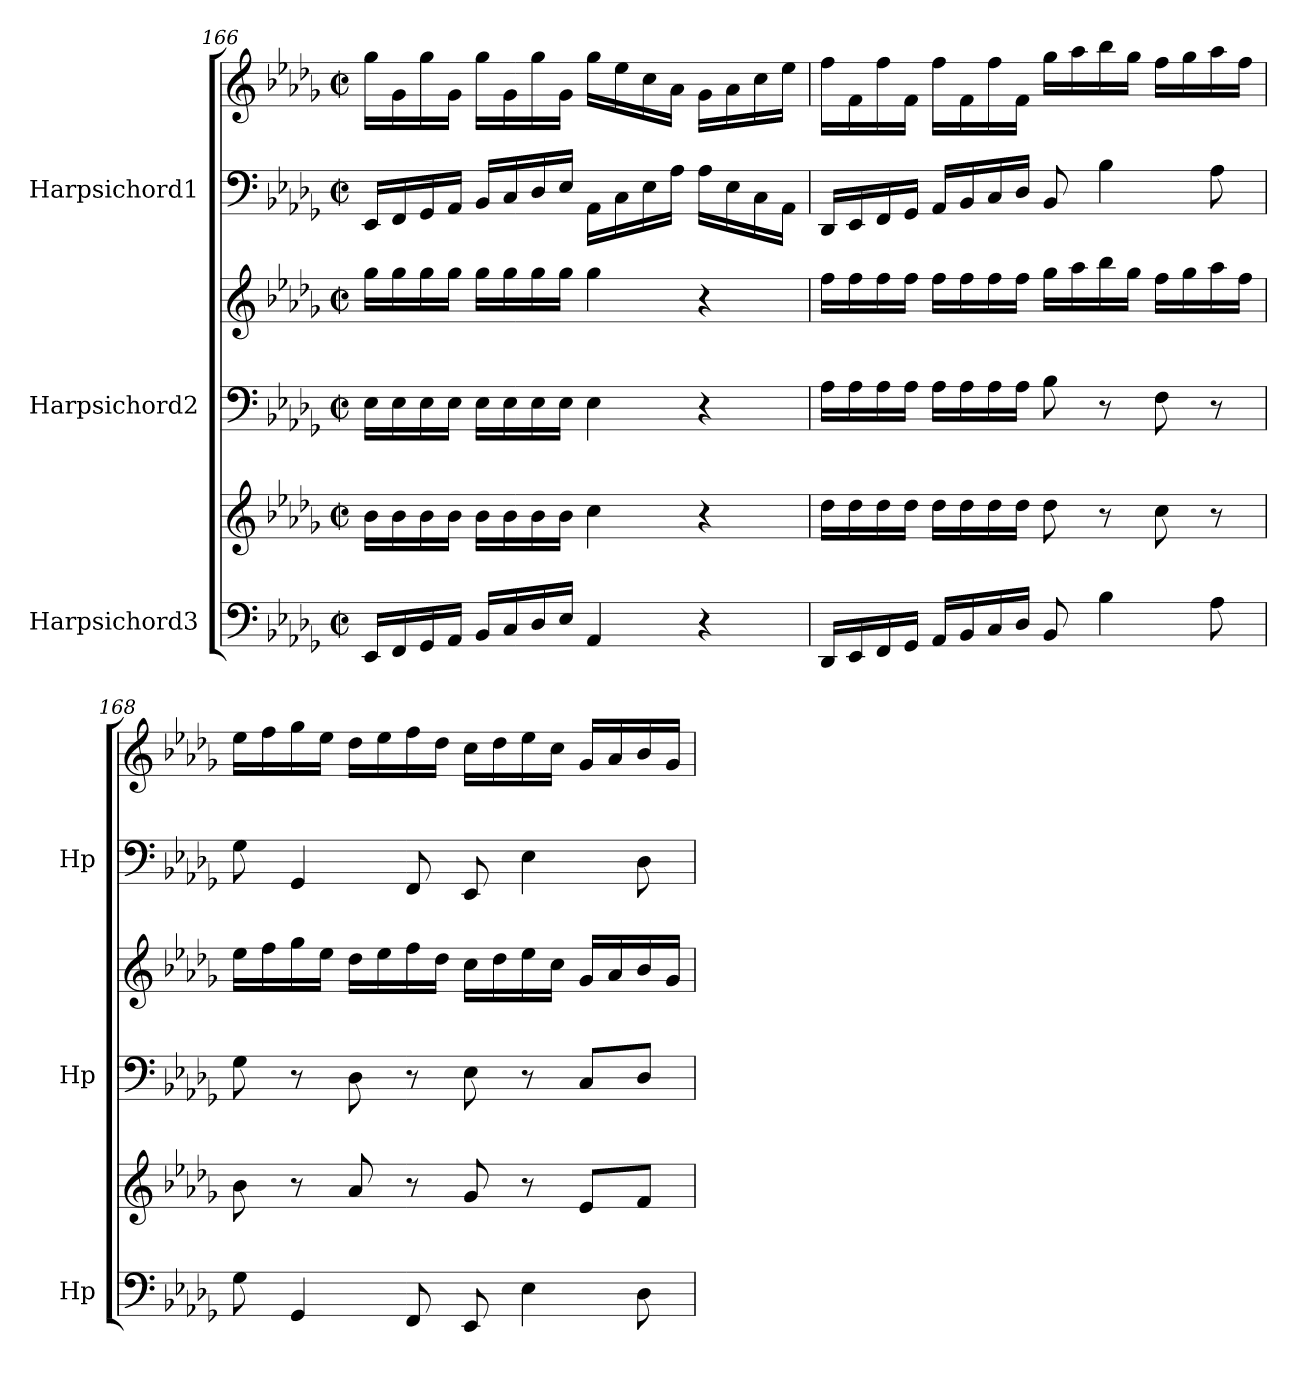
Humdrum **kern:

**kern	**kern	**kern	**kern	**kern	**kern
*part3	*part3	*part2	*part2	*part1	*part1
*staff6	*staff5	*staff4	*staff3	*staff2	*staff1
*I"Harpsichord3	*	*I"Harpsichord2	*	*I"Harpsichord1	*
*I'Hp	*	*I'Hp	*	*I'Hp	*
!!LO:LB:g=z
*clefF4	*clefG2	*clefF4	*clefG2	*clefF4	*clefG2
*k[b-e-a-d-g-]	*k[b-e-a-d-g-]	*k[b-e-a-d-g-]	*k[b-e-a-d-g-]	*k[b-e-a-d-g-]	*k[b-e-a-d-g-]
*M4/4	*M4/4	*M4/4	*M4/4	*M4/4	*M4/4
*met(c|)	*met(c|)	*met(c|)	*met(c|)	*met(c|)	*met(c|)
=166	=166	=166	=166	=166	=166
16EE-/LL	16b-\LL	16E-\LL	16gg-\LL	16EE-/LL	16gg-\LL
16FF/	16b-\	16E-\	16gg-\	16FF/	16g-\
16GG-/	16b-\	16E-\	16gg-\	16GG-/	16gg-\
16AA-/JJ	16b-\JJ	16E-\JJ	16gg-\JJ	16AA-/JJ	16g-\JJ
16BB-/LL	16b-\LL	16E-\LL	16gg-\LL	16BB-/LL	16gg-\LL
16C/	16b-\	16E-\	16gg-\	16C/	16g-\
16D-/	16b-\	16E-\	16gg-\	16D-/	16gg-\
16E-/JJ	16b-\JJ	16E-\JJ	16gg-\JJ	16E-/JJ	16g-\JJ
4AA-/	4cc\	4E-\	4gg-\	16AA-\LL	16gg-\LL
.	.	.	.	16C\	16ee-\
.	.	.	.	16E-\	16cc\
.	.	.	.	16A-\JJ	16a-\JJ
4r	4r	4r	4r	16A-\LL	16g-\LL
.	.	.	.	16E-\	16a-\
.	.	.	.	16C\	16cc\
.	.	.	.	16AA-\JJ	16ee-\JJ
=167	=167	=167	=167	=167	=167
16DD-/LL	16dd-\LL	16A-\LL	16ff\LL	16DD-/LL	16ff\LL
16EE-/	16dd-\	16A-\	16ff\	16EE-/	16f\
16FF/	16dd-\	16A-\	16ff\	16FF/	16ff\
16GG-/JJ	16dd-\JJ	16A-\JJ	16ff\JJ	16GG-/JJ	16f\JJ
16AA-/LL	16dd-\LL	16A-\LL	16ff\LL	16AA-/LL	16ff\LL
16BB-/	16dd-\	16A-\	16ff\	16BB-/	16f\
16C/	16dd-\	16A-\	16ff\	16C/	16ff\
16D-/JJ	16dd-\JJ	16A-\JJ	16ff\JJ	16D-/JJ	16f\JJ
8BB-/	8dd-\	8B-\	16gg-\LL	8BB-/	16gg-\LL
.	.	.	16aa-\	.	16aa-\
4B-\	8r	8r	16bb-\	4B-\	16bb-\
.	.	.	16gg-\JJ	.	16gg-\JJ
.	8cc\	8F\	16ff\LL	.	16ff\LL
.	.	.	16gg-\	.	16gg-\
8A-\	8r	8r	16aa-\	8A-\	16aa-\
.	.	.	16ff\JJ	.	16ff\JJ
=168	=168	=168	=168	=168	=168
8G-\	8b-\	8G-\	16ee-\LL	8G-\	16ee-\LL
.	.	.	16ff\	.	16ff\
4GG-/	8r	8r	16gg-\	4GG-/	16gg-\
.	.	.	16ee-\JJ	.	16ee-\JJ
.	8a-/	8D-\	16dd-\LL	.	16dd-\LL
.	.	.	16ee-\	.	16ee-\
8FF/	8r	8r	16ff\	8FF/	16ff\
.	.	.	16dd-\JJ	.	16dd-\JJ
8EE-/	8g-/	8E-\	16cc\LL	8EE-/	16cc\LL
.	.	.	16dd-\	.	16dd-\
4E-\	8r	8r	16ee-\	4E-\	16ee-\
.	.	.	16cc\JJ	.	16cc\JJ
.	8e-/L	8C/L	16g-/LL	.	16g-/LL
.	.	.	16a-/	.	16a-/
8D-\	8f/J	8D-/J	16b-/	8D-\	16b-/
.	.	.	16g-/JJ	.	16g-/JJ
=	=	=	=	=	=
*-	*-	*-	*-	*-	*-
